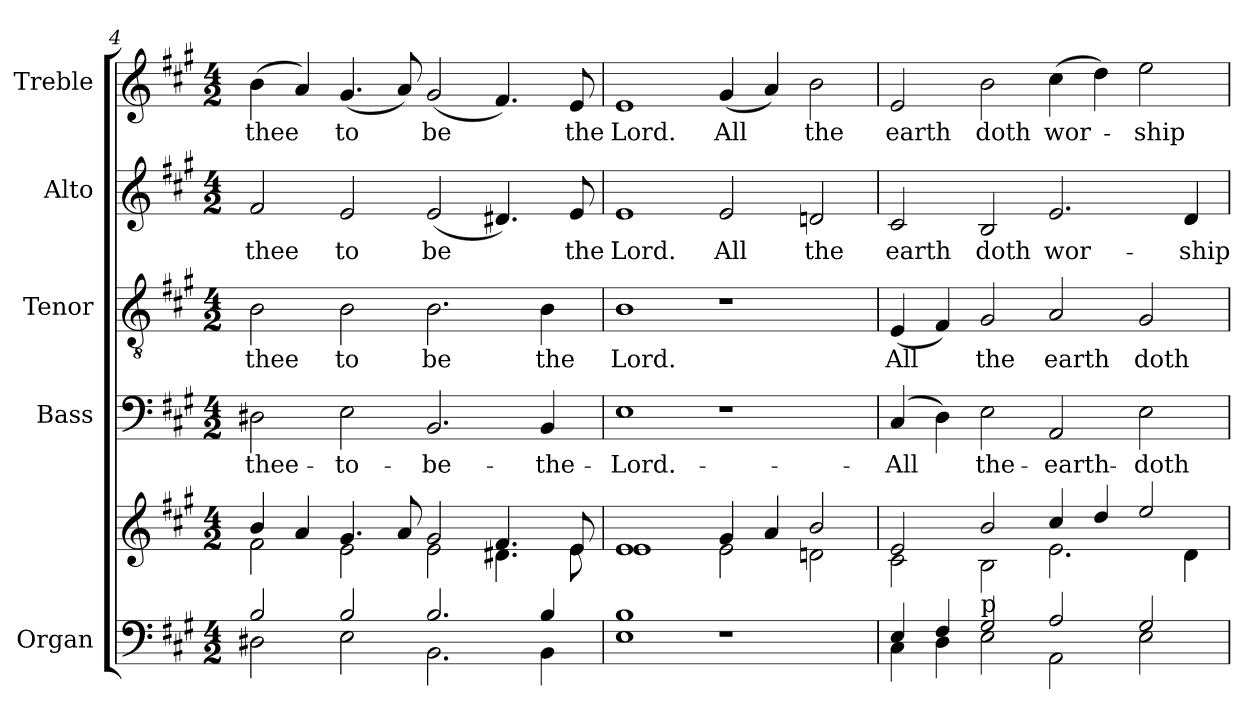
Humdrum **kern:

**kern	**kern	**kern	**text	**kern	**text	**kern	**text	**kern	**text
*part5	*part5	*part4	*part4	*part3	*part3	*part2	*part2	*part1	*part1
*staff6	*staff5	*staff4	*staff4	*staff3	*staff3	*staff2	*staff2	*staff1	*staff1
*I"Organ	*	*I"Bass	*	*I"Tenor	*	*I"Alto	*	*I"Treble	*
*I'Org.	*	*I'B.	*	*I'T.	*	*I'A.	*	*I'Tr.	*
*clefF4	*clefG2	*clefF4	*	*clefGv2	*	*clefG2	*	*clefG2	*
*	*	*	*	*ITrd7c12	*	*	*	*	*
*k[f#c#g#]	*k[f#c#g#]	*k[f#c#g#]	*	*k[f#c#g#]	*	*k[f#c#g#]	*	*k[f#c#g#]	*
*A:	*A:	*A:	*	*A:	*	*A:	*	*A:	*
*M4/2	*M4/2	*M4/2	*	*M4/2	*	*M4/2	*	*M4/2	*
=4	=4	=4	=4	=4	=4	=4	=4	=4	=4
*^	*^	*	*	*	*	*	*	*	*
!	!	!	!	!	!LO:LY:b:color=#000000	!	!	!	!	!	!
!	!	!	!	!	!	!	!LO:LY:b:color=#000000	!	!	!	!
!	!	!	!	!	!	!	!	!	!LO:LY:b:color=#000000	!	!
!	!	!	!	!	!	!	!	!	!	!	!LO:LY:b:color=#000000
2Bi/	2D#Xi\	4bi/	2f#i\	2D#Xi\	thee-	2BBi\	thee	2f#i/	thee	(4bi\	thee
.	.	4ai/	.	.	.	.	.	.	.	4ai/)	.
!	!	!	!	!	!LO:LY:b:color=#000000	!	!	!	!	!	!
!	!	!	!	!	!	!	!LO:LY:b:color=#000000	!	!	!	!
!	!	!	!	!	!	!	!	!	!LO:LY:b:color=#000000	!	!
!	!	!	!	!	!	!	!	!	!	!	!LO:LY:b:color=#000000
2Bi/	2Ei\	4.g#i/	2ei\	2Ei\	-to-	2BBi\	to	2ei/	to	(4.g#i/	to
.	.	8ai/	.	.	.	.	.	.	.	8ai/)	.
!	!	!	!	!	!LO:LY:b:color=#000000	!	!	!	!	!	!
!	!	!	!	!	!	!	!LO:LY:b:color=#000000	!	!	!	!
!	!	!	!	!	!	!	!	!	!LO:LY:b:color=#000000	!	!
!	!	!	!	!	!	!	!	!	!	!	!LO:LY:b:color=#000000
2.Bi/	2.BBi\	2g#i/	2ei\	2.BBi/	-be-	2.BBi\	be	(2ei/	be	(2g#i/	be
.	.	4.f#i/	4.d#Xi\	.	.	.	.	4.d#Xi/)	.	4.f#i/)	.
!	!	!	!	!	!LO:LY:b:color=#000000	!	!	!	!	!	!
!	!	!	!	!	!	!	!LO:LY:b:color=#000000	!	!	!	!
4Bi/	4BBi\	.	.	4BBi/	-the-	4BBi\	the	.	.	.	.
!	!	!	!	!	!	!	!	!	!LO:LY:b:color=#000000	!	!
!	!	!	!	!	!	!	!	!	!	!	!LO:LY:b:color=#000000
.	.	8ei/	8ei\	.	.	.	.	8ei/	the	8ei/	the
=5	=5	=5	=5	=5	=5	=5	=5	=5	=5	=5	=5
!	!	!	!	!	!LO:LY:b:color=#000000	!	!	!	!	!	!
!	!	!	!	!	!	!	!LO:LY:b:color=#000000	!	!	!	!
!	!	!	!	!	!	!	!	!	!LO:LY:b:color=#000000	!	!
!	!	!	!	!	!	!	!	!	!	!	!LO:LY:b:color=#000000
1Bi	1Ei	1ei	1ei	1Ei	-Lord.-	1BBi	Lord.	1ei	Lord.	1ei	Lord.
!	!	!	!	!	!	!	!	!	!LO:LY:b:color=#000000	!	!
!	!	!	!	!	!	!	!	!	!	!	!LO:LY:b:color=#000000
1r	1ryy	4g#i/	2ei\	1r	.	1r	.	2ei/	All	(4g#i/	All
.	.	4ai/	.	.	.	.	.	.	.	4ai/)	.
!	!	!	!	!	!	!	!	!	!LO:LY:b:color=#000000	!	!
!	!	!	!	!	!	!	!	!	!	!	!LO:LY:b:color=#000000
.	.	2bi/	2dni\	.	.	.	.	2dni/	the	2bi\	the
!!LO:LB:g=z
=6	=6	=6	=6	=6	=6	=6	=6	=6	=6	=6	=6
!	!	!	!	!	!LO:LY:b:color=#000000	!	!	!	!	!	!
!	!	!	!	!	!	!	!LO:LY:b:color=#000000	!	!	!	!
!	!	!	!	!	!	!	!	!	!LO:LY:b:color=#000000	!	!
!	!	!	!	!	!	!	!	!	!	!	!LO:LY:b:color=#000000
4Ei/	4C#i\	2ei/	2c#i\	(4C#i/	-All	(4EEi/	All	2c#i/	earth	2ei/	earth
4F#i/	4Di\	.	.	4Di\)	.	4FF#i/)	.	.	.	.	.
!	!	!	!	!	!LO:LY:b:color=#000000	!	!	!	!	!	!
!	!	!	!	!	!	!	!LO:LY:b:color=#000000	!	!	!	!
!	!	!	!	!	!	!	!	!	!LO:LY:b:color=#000000	!	!
!LO:TX:a:t=p	!	!	!	!	!	!	!	!	!	!	!
!	!	!	!	!	!	!	!	!	!	!	!LO:LY:b:color=#000000
2G#i/	2Ei\	2bi/	2Bi\	2Ei\	the-	2GG#i/	the	2Bi/	doth	2bi\	doth
!	!	!	!	!	!LO:LY:b:color=#000000	!	!	!	!	!	!
!	!	!	!	!	!	!	!LO:LY:b:color=#000000	!	!	!	!
!	!	!	!	!	!	!	!	!	!LO:LY:b:color=#000000	!	!
!	!	!	!	!	!	!	!	!	!	!	!LO:LY:b:color=#000000
2Ai/	2AAi\	4cc#i/	2.ei\	2AAi/	-earth-	2AAi/	earth	2.ei/	wor-	(4cc#i\	wor-
.	.	4ddi/	.	.	.	.	.	.	.	4ddi\)	.
!	!	!	!	!	!LO:LY:b:color=#000000	!	!	!	!	!	!
!	!	!	!	!	!	!	!LO:LY:b:color=#000000	!	!	!	!
!	!	!	!	!	!	!	!	!	!	!	!LO:LY:b:color=#000000
2G#i/	2Ei\	2eei/	.	2Ei\	-doth-	2GG#i/	doth	.	.	2eei\	-ship
!	!	!	!	!	!	!	!	!	!LO:LY:b:color=#000000	!	!
.	.	.	4di\	.	.	.	.	4di/	-ship	.	.
*v	*v	*	*	*	*	*	*	*	*	*	*
*	*v	*v	*	*	*	*	*	*	*	*
=	=	=	=	=	=	=	=	=	=
*-	*-	*-	*-	*-	*-	*-	*-	*-	*-
